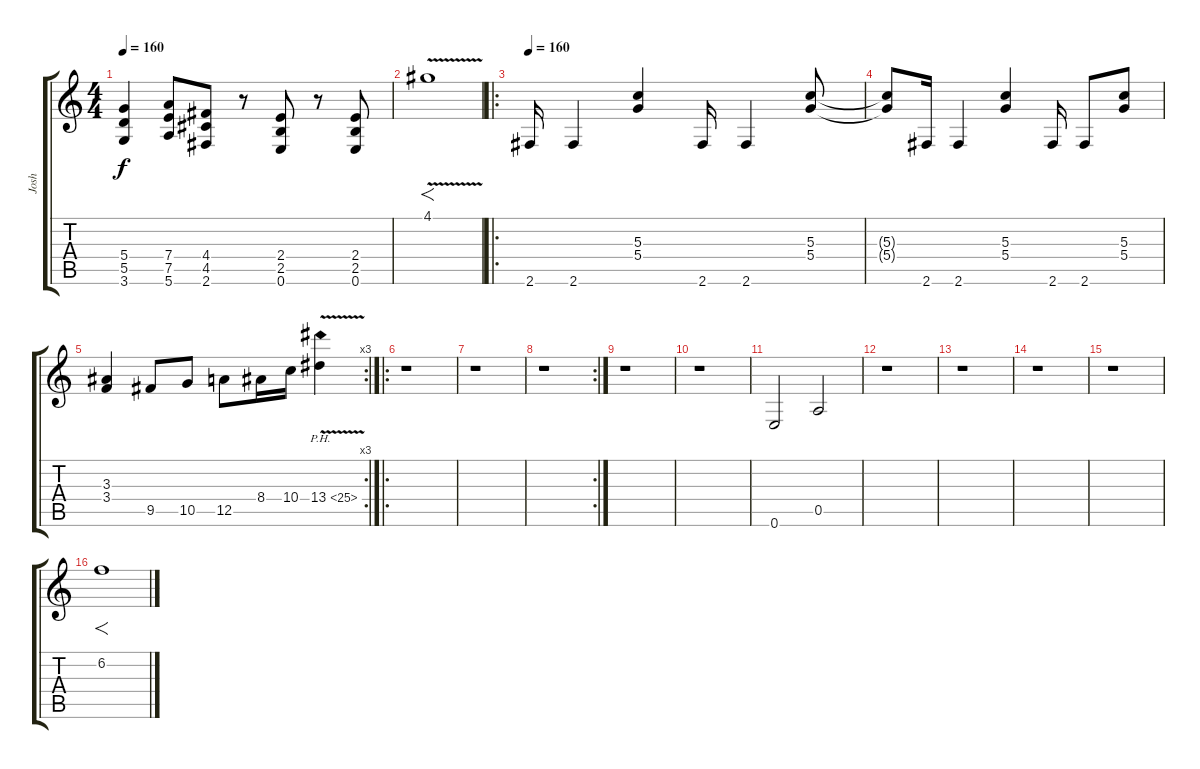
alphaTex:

\track ("Josh" "Josh") {instrument distortionguitar}
\staff {score tabs}
\tuning (E4 B3 G3 D3 A2 E2) {hide}
\ts (4 4)
\tempo 160
\clef g2
\ks c
(5.4 5.5 3.6).4{dy f} (7.4 7.5 5.6).8 (4.4 4.5 2.6).8 r.8 (2.4 2.5 0.6).8 r.8 (2.4 2.5 0.6).8 |
4.1{v}.1{f} |
\ro
\tempo 160
2.6.16 2.6.4 (5.3 5.4).4 2.6.16 2.6.4 (5.3 5.4).8 |
(5.3{t} 5.4{t}).8 2.6.16 2.6.4 (5.3 5.4).4 2.6.16 2.6.8 (5.3 5.4).8 |
\rc 3
(3.3 3.4).4 9.5.8 10.5.8 12.5.8 8.4.16 10.4.16 13.4{ph 12 v}.4 |
\ro
r.1 |
r.1 |
\rc 2
r.1 |
r.1 |
r.1 |
0.6.2 0.5.2 |
r.1 |
r.1 |
r.1 |
r.1 |
6.2.1{f}
